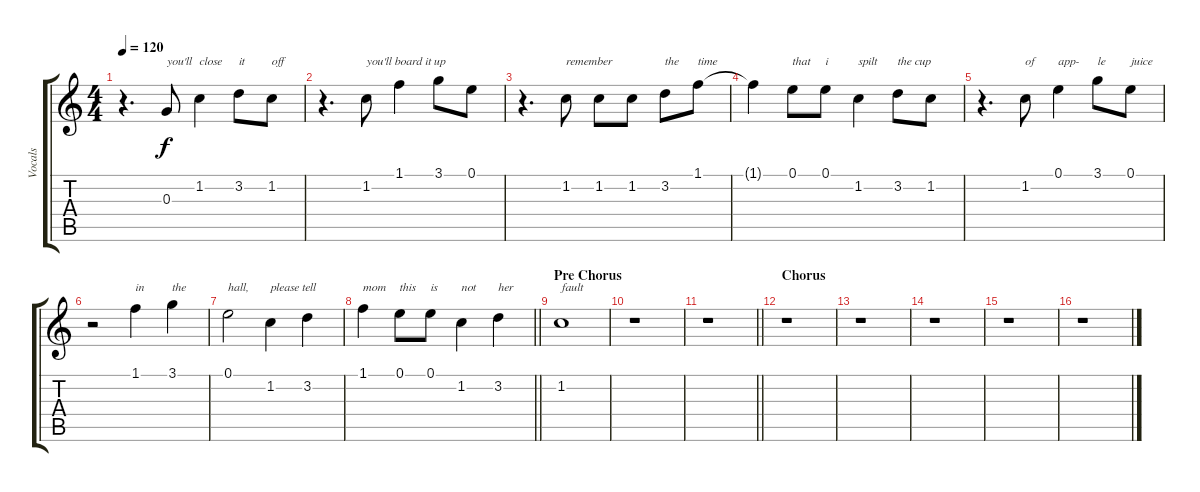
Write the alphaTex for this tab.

\track ("Vocals" "Vocals") {instrument electricguitarjazz}
\staff {score tabs}
\tuning (E4 B3 G3 D3 A2 E2) {hide}
\ts (4 4)
\tempo 120
\clef g2
\ks c
r.4{d dy f} 0.3.8{txt "you'll"} 1.2.4{txt "close"} 3.2.8{txt "it"} 1.2.8{txt "off"} |
r.4{d} 1.2.8{txt "you'll board it up"} 1.1.4 3.1.8 0.1.8 |
r.4{d} 1.2.8{txt "remember"} 1.2.8 1.2.8 3.2.8{txt "the"} 1.1.8{txt "time"} |
1.1{t}.4 0.1.8{txt "that"} 0.1.8{txt "i"} 1.2.4{txt "spilt"} 3.2.8{txt "the cup"} 1.2.8 |
r.4{d} 1.2.8{txt "of"} 0.1.4{txt "app-"} 3.1.8{txt "le"} 0.1.8{txt "juice"} |
r.2 1.1.4{txt "in"} 3.1.4{txt "the"} |
0.1.2{txt "hall,"} 1.2.4{txt "please tell"} 3.2.4 |
\barLineRight lightlight
1.1.4{txt "mom"} 0.1.8{txt "this"} 0.1.8{txt "is"} 1.2.4{txt "not"} 3.2.4{txt "her"} |
\section ("" "Pre Chorus")
1.2.1{txt "fault"} |
r.1 |
\barLineRight lightlight
r.1 |
\section ("" "Chorus")
r.1 |
r.1 |
r.1 |
r.1 |
r.1
